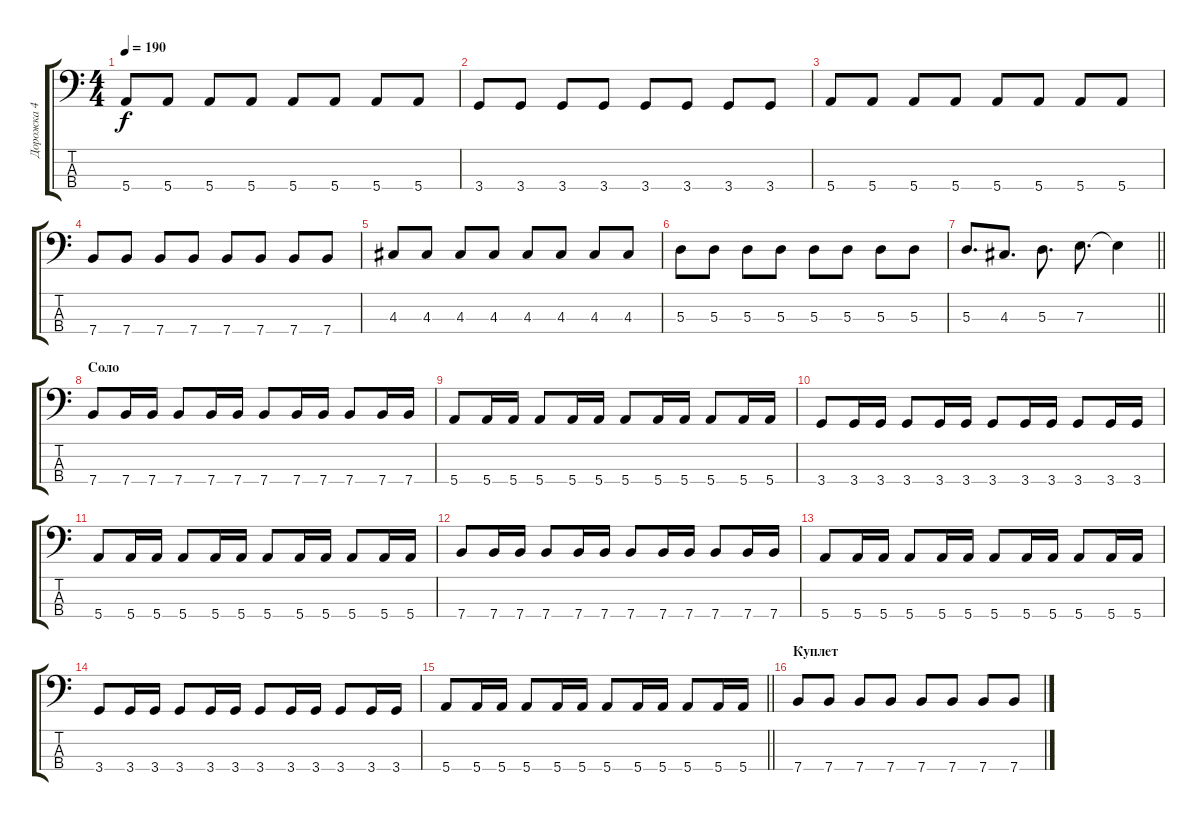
\track ("Дорожка 4" "Дорожка 4") {instrument electricbasspick}
\staff {score tabs}
\tuning (G2 D2 A1 E1) {hide}
\ts (4 4)
\tempo 190
\clef f4
\ks c
5.4.8{dy f} 5.4.8 5.4.8 5.4.8 5.4.8 5.4.8 5.4.8 5.4.8 |
3.4.8 3.4.8 3.4.8 3.4.8 3.4.8 3.4.8 3.4.8 3.4.8 |
5.4.8 5.4.8 5.4.8 5.4.8 5.4.8 5.4.8 5.4.8 5.4.8 |
7.4.8 7.4.8 7.4.8 7.4.8 7.4.8 7.4.8 7.4.8 7.4.8 |
4.3.8 4.3.8 4.3.8 4.3.8 4.3.8 4.3.8 4.3.8 4.3.8 |
5.3.8 5.3.8 5.3.8 5.3.8 5.3.8 5.3.8 5.3.8 5.3.8 |
\barLineRight lightlight
5.3.8{d} 4.3.8{d} 5.3.8{d} 7.3.8{d} 7.3{t}.4 |
\section ("" "Соло")
7.4.8 7.4.16 7.4.16 7.4.8 7.4.16 7.4.16 7.4.8 7.4.16 7.4.16 7.4.8 7.4.16 7.4.16 |
5.4.8 5.4.16 5.4.16 5.4.8 5.4.16 5.4.16 5.4.8 5.4.16 5.4.16 5.4.8 5.4.16 5.4.16 |
3.4.8 3.4.16 3.4.16 3.4.8 3.4.16 3.4.16 3.4.8 3.4.16 3.4.16 3.4.8 3.4.16 3.4.16 |
5.4.8 5.4.16 5.4.16 5.4.8 5.4.16 5.4.16 5.4.8 5.4.16 5.4.16 5.4.8 5.4.16 5.4.16 |
7.4.8 7.4.16 7.4.16 7.4.8 7.4.16 7.4.16 7.4.8 7.4.16 7.4.16 7.4.8 7.4.16 7.4.16 |
5.4.8 5.4.16 5.4.16 5.4.8 5.4.16 5.4.16 5.4.8 5.4.16 5.4.16 5.4.8 5.4.16 5.4.16 |
3.4.8 3.4.16 3.4.16 3.4.8 3.4.16 3.4.16 3.4.8 3.4.16 3.4.16 3.4.8 3.4.16 3.4.16 |
\barLineRight lightlight
5.4.8 5.4.16 5.4.16 5.4.8 5.4.16 5.4.16 5.4.8 5.4.16 5.4.16 5.4.8 5.4.16 5.4.16 |
\section ("" "Куплет")
7.4.8 7.4.8 7.4.8 7.4.8 7.4.8 7.4.8 7.4.8 7.4.8
